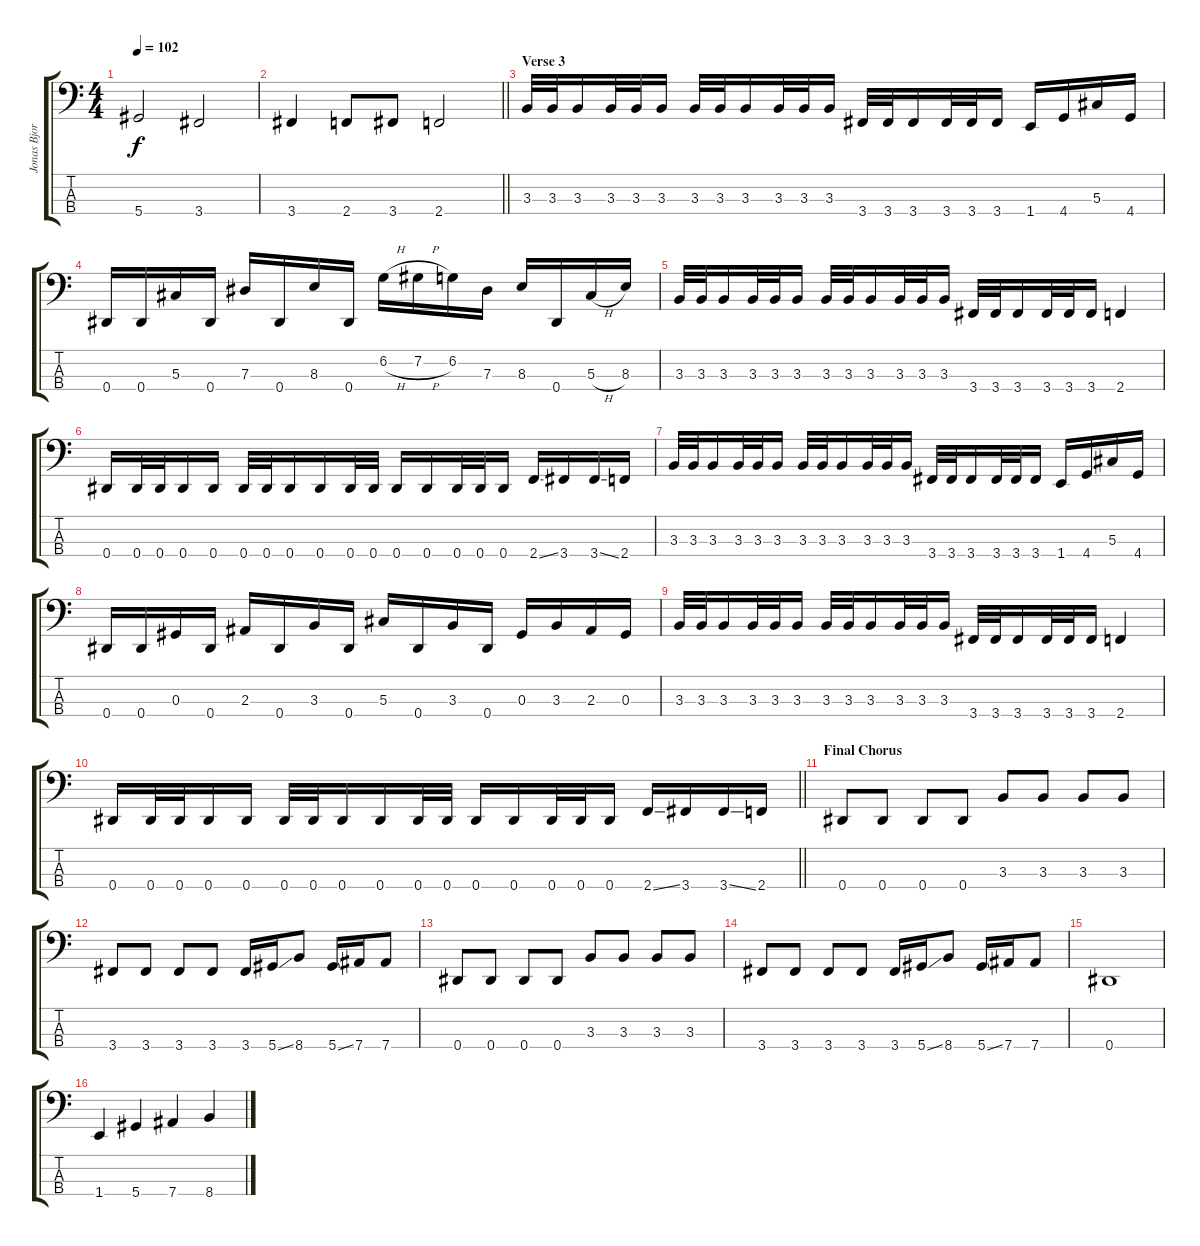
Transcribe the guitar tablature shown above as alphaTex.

\track ("Jonas Bjorler" "Jonas Bjor") {instrument electricbassfinger}
\staff {score tabs}
\tuning (Gb2 Db2 Ab1 Eb1) {hide}
\ts (4 4)
\tempo 102
\clef f4
\ks c
5.4.2{dy f} 3.4.2 |
\barLineRight lightlight
3.4.4 2.4.8 3.4.8 2.4.2 |
\section ("" "Verse 3")
3.3.32 3.3.32 3.3.16 3.3.32 3.3.32 3.3.16 3.3.32 3.3.32 3.3.16 3.3.32 3.3.32 3.3.16 3.4.32 3.4.32 3.4.16 3.4.32 3.4.32 3.4.16 1.4.16 4.4.16 5.3.16 4.4.16 |
0.4.16 0.4.16 5.3.16 0.4.16 7.3.16 0.4.16 8.3.16 0.4.16 6.2{h}.16 7.2{h}.16 6.2.16 7.3.16 8.3.16 0.4.16 5.3{h}.16 8.3.16 |
3.3.32 3.3.32 3.3.16 3.3.32 3.3.32 3.3.16 3.3.32 3.3.32 3.3.16 3.3.32 3.3.32 3.3.16 3.4.32 3.4.32 3.4.16 3.4.32 3.4.32 3.4.16 2.4.4 |
0.4.16 0.4.32 0.4.32 0.4.16 0.4.16 0.4.32 0.4.32 0.4.16 0.4.16 0.4.32 0.4.32 0.4.16 0.4.16 0.4.32 0.4.32 0.4.16 2.4{ss}.16 3.4.16 3.4{ss}.16 2.4.16 |
3.3.32 3.3.32 3.3.16 3.3.32 3.3.32 3.3.16 3.3.32 3.3.32 3.3.16 3.3.32 3.3.32 3.3.16 3.4.32 3.4.32 3.4.16 3.4.32 3.4.32 3.4.16 1.4.16 4.4.16 5.3.16 4.4.16 |
0.4.16 0.4.16 0.3.16 0.4.16 2.3.16 0.4.16 3.3.16 0.4.16 5.3.16 0.4.16 3.3.16 0.4.16 0.3.16 3.3.16 2.3.16 0.3.16 |
3.3.32 3.3.32 3.3.16 3.3.32 3.3.32 3.3.16 3.3.32 3.3.32 3.3.16 3.3.32 3.3.32 3.3.16 3.4.32 3.4.32 3.4.16 3.4.32 3.4.32 3.4.16 2.4.4 |
\barLineRight lightlight
0.4.16 0.4.32 0.4.32 0.4.16 0.4.16 0.4.32 0.4.32 0.4.16 0.4.16 0.4.32 0.4.32 0.4.16 0.4.16 0.4.32 0.4.32 0.4.16 2.4{ss}.16 3.4.16 3.4{ss}.16 2.4.16 |
\section ("" "Final Chorus")
0.4.8 0.4.8 0.4.8 0.4.8 3.3.8 3.3.8 3.3.8 3.3.8 |
3.4.8 3.4.8 3.4.8 3.4.8 3.4.16 5.4{ss}.16 8.4.8 5.4{ss}.16 7.4.16 7.4.8 |
0.4.8 0.4.8 0.4.8 0.4.8 3.3.8 3.3.8 3.3.8 3.3.8 |
3.4.8 3.4.8 3.4.8 3.4.8 3.4.16 5.4{ss}.16 8.4.8 5.4{ss}.16 7.4.16 7.4.8 |
0.4.1 |
1.4.4 5.4.4 7.4.4 8.4.4
